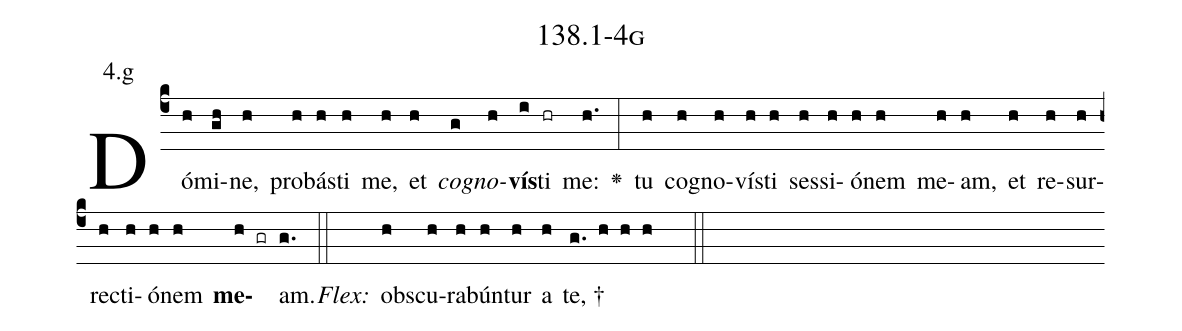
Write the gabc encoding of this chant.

name: 138.1-4g;
annotation: 4.g;
%%
(c4)Dó(h)mi(gh)ne,(h) pro(h)bás(h)ti(h) me,(h) et(h) <i>co</i>(g)<i>gno</i>(h)<b>vís</b>(i)ti(hr) me:(h.) <v>\greheightstar</v>(:) tu(h) co(h)gno(h)vís(h)ti(h) ses(h)si(h)ó(h)nem(h) me(h)am,(h) et(h) re(h)sur(h)rec(h)ti(h)ó(h)nem(h) <b>me</b>(h gr)am.(g.) (::)
<i>Flex:</i>()  obs(h)cu(h)ra(h)bún(h)tur(h) a(h) te, †(g. h h h  ::)

%E(h) u(h) o(h) u(h) a(h) e.(g.) (::)
